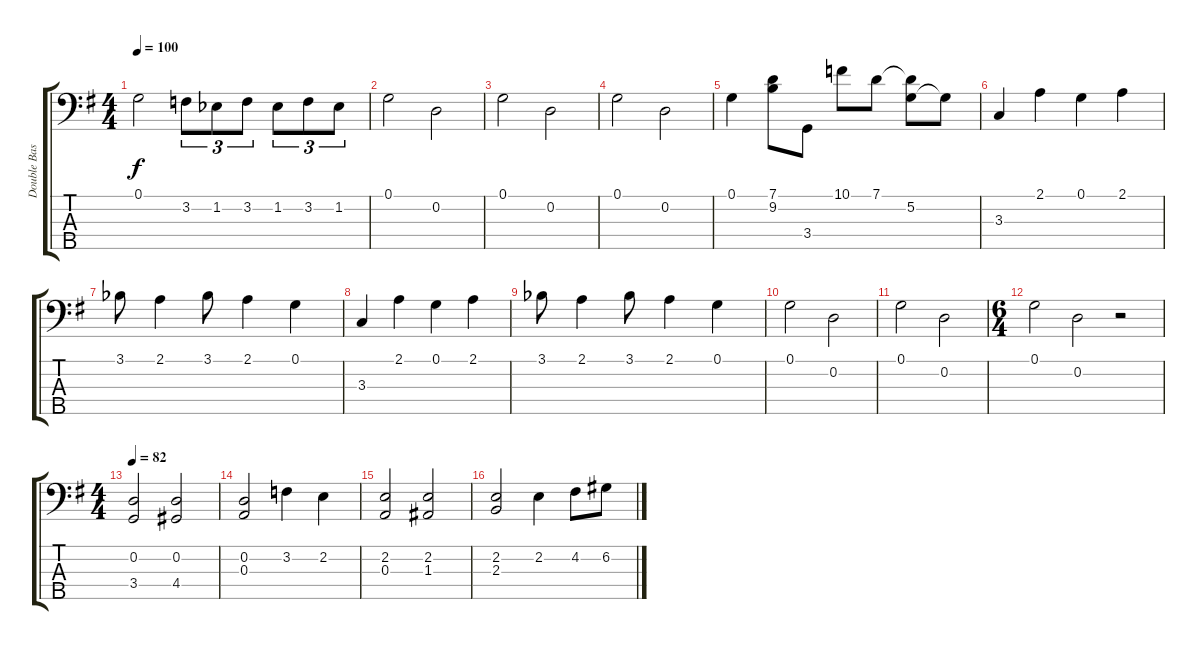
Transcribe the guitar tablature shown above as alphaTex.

\track ("Double Bass" "Double Bas") {instrument acousticbass}
\staff {score tabs}
\tuning (G2 D2 A1 E1 B0) {hide}
\ts (4 4)
\tempo 100
\clef f4
\ks g
0.1.2{dy f} 3.2.8{tu (3 2)} 1.2{acc b}.8{tu (3 2)} 3.2.8{tu (3 2)} 1.2{acc b}.8{tu (3 2)} 3.2.8{tu (3 2)} 1.2{acc b}.8{tu (3 2)} |
0.1.2 0.2.2 |
0.1.2 0.2.2 |
0.1.2 0.2.2 |
0.1.4 (7.1 9.2).8 3.4.8 10.1.8 7.1.8 (7.1{t} 5.2).8 5.2{t}.8 |
3.3.4 2.1.4 0.1.4 2.1.4 |
3.1{acc b}.8 2.1.4 3.1{acc b}.8 2.1.4 0.1.4 |
3.3.4 2.1.4 0.1.4 2.1.4 |
3.1{acc b}.8 2.1.4 3.1{acc b}.8 2.1.4 0.1.4 |
0.1.2 0.2.2 |
0.1.2 0.2.2 |
\ts (6 4)
0.1.2 0.2.2 r.2 |
\ts (4 4)
\tempo 82
(0.2 3.4).2 (0.2 4.4).2 |
(0.2 0.3).2 3.2.4 2.2.4 |
(2.2 0.3).2 (2.2 1.3).2 |
(2.2 2.3).2 2.2.4 4.2.8 6.2.8
